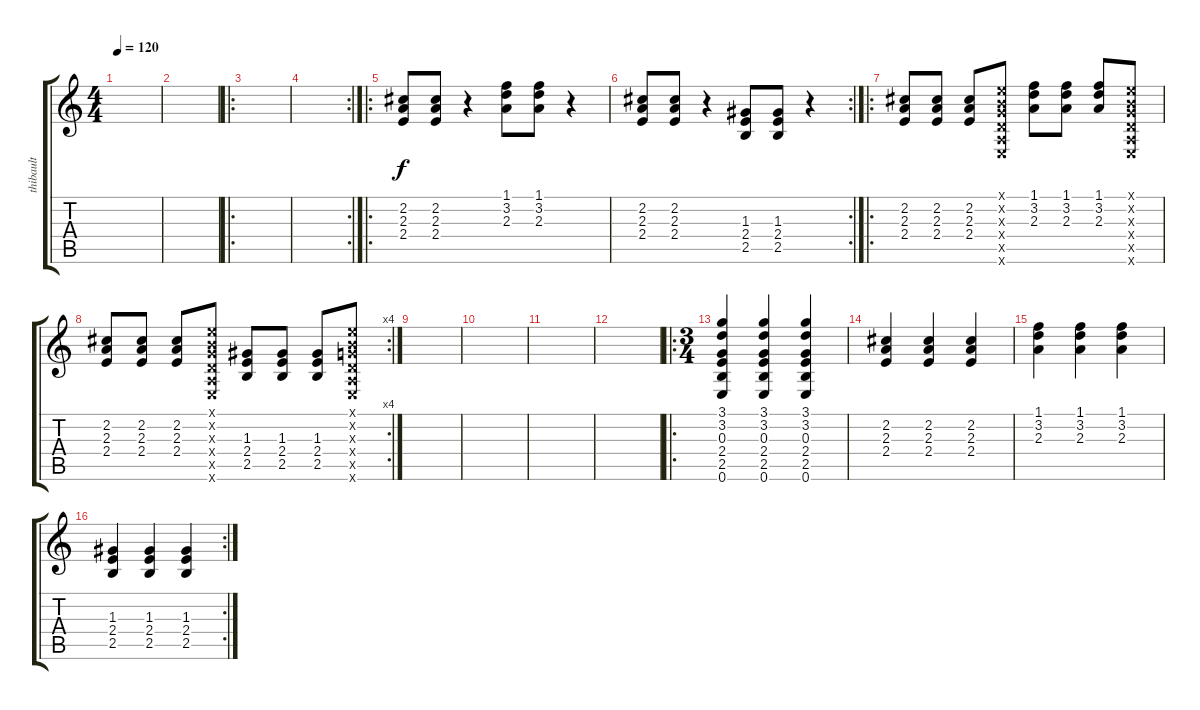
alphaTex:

\track ("thibault" "thibault") {instrument acousticguitarsteel}
\staff {score tabs}
\tuning (E4 B3 G3 D3 A2 E2) {hide}
\ts (4 4)
\tempo 120
\clef g2
\ks c
|
|
\ro
|
\rc 2
|
\ro
(2.2 2.3 2.4).8 (2.2 2.3 2.4).8 r.4 (1.1 3.2 2.3).8 (1.1 3.2 2.3).8 r.4 |
\rc 2
(2.2 2.3 2.4).8 (2.2 2.3 2.4).8 r.4 (1.3 2.4 2.5).8 (1.3 2.4 2.5).8 r.4 |
\ro
(2.2 2.3 2.4).8 (2.2 2.3 2.4).8 (2.2 2.3 2.4).8 (0.1{x} 0.2{x} 0.3{x} 0.4{x} 0.5{x} 0.6{x}).8 (1.1 3.2 2.3).8 (1.1 3.2 2.3).8 (1.1 3.2 2.3).8 (0.1{x} 0.2{x} 0.3{x} 0.4{x} 0.5{x} 0.6{x}).8 |
\rc 4
(2.2 2.3 2.4).8 (2.2 2.3 2.4).8 (2.2 2.3 2.4).8 (0.1{x} 0.2{x} 0.3{x} 0.4{x} 0.5{x} 0.6{x}).8 (1.3 2.4 2.5).8 (1.3 2.4 2.5).8 (1.3 2.4 2.5).8 (0.1{x} 0.2{x} 0.3{x} 0.4{x} 0.5{x} 0.6{x}).8 |
|
|
|
|
\ro
\ts (3 4)
(3.1 3.2 0.3 2.4 2.5 0.6).4 (3.1 3.2 0.3 2.4 2.5 0.6).4 (3.1 3.2 0.3 2.4 2.5 0.6).4 |
(2.2 2.3 2.4).4 (2.2 2.3 2.4).4 (2.2 2.3 2.4).4 |
(1.1 3.2 2.3).4 (1.1 3.2 2.3).4 (1.1 3.2 2.3).4 |
\rc 2
(1.3 2.4 2.5).4 (1.3 2.4 2.5).4 (1.3 2.4 2.5).4
